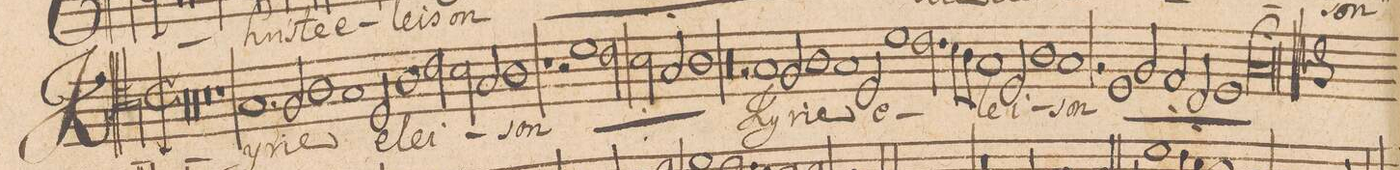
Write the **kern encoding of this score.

**kern	**text
*I"BASSVS.	*
*clefC4	*
*k[]	*
*met(c|)	*
*M2/1	*
=44||	=44||
*M2/1	*
*met(c|)	*
00r	.
=45-	=45-
=46-	=46-
00r	.
=47-	=47-
=48-	=48-
0r	.
=49-	=49-
1r	.
1.G	Ky-
=50-	=50-
2F/	-ri-
1A	-e
=51-	=51-
1G	.
2D/	e-
1A\	-lei-
=52-	=52-
2c\	.
2B\	.
2G/	.
=53-	=53-
1A	-son
1r	.
=54-	=54-
2r	.
*	*ij
1d	e-
2c\	-lei-
=55-	=55-
2B\	.
2G/	.
1A	-son
*	*Xij
=56-	=56-
00r	.
=57-	=57-
=58-	=58-
2r	.
1G	Ky-
2F/	-ri-
=59-	=59-
1A	-e
1G	.
=60-	=60-
2D/	e-
1d	.
2.c\	.
=61-	=61-
8B\L	.
8A\J	.
1G	-lei-
2D/	.
=62-	=62-
1A	.
1G	-son
=63-	=63-
2rG	.
*	*ij
1D	e-
2F/	.
=64-	=64-
2E/	.
2C/	.
1D	-lei-
=65-	=65-
0G;>	-son
*	*Xij
==	==
*-	*-
